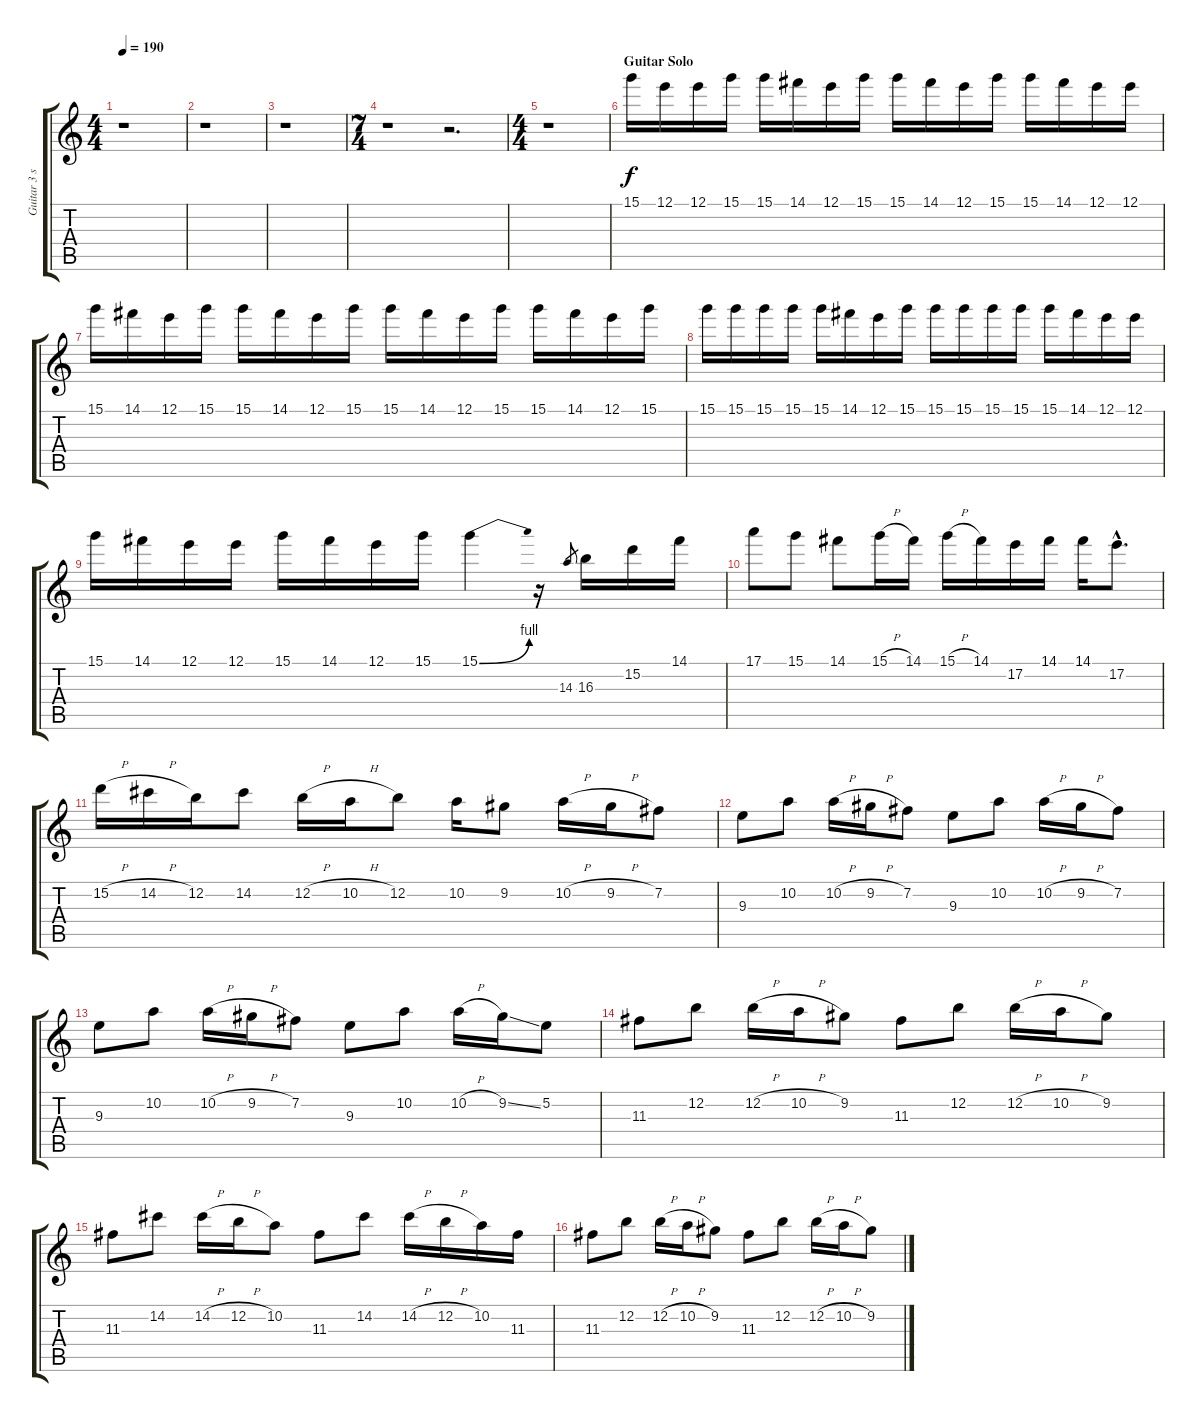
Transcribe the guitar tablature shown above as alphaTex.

\track ("Guitar 3 solo" "Guitar 3 s") {instrument distortionguitar}
\staff {score tabs}
\tuning (E4 B3 G3 D3 A2 E2) {hide}
\ts (4 4)
\tempo 190
\clef g2
\ks c
r.1{dy f} |
r.1 |
r.1 |
\ts (7 4)
r.1 r.2{d} |
\ts (4 4)
r.1 |
\section ("" "Guitar Solo")
15.1.16 12.1.16 12.1.16 15.1.16 15.1.16 14.1.16 12.1.16 15.1.16 15.1.16 14.1.16 12.1.16 15.1.16 15.1.16 14.1.16 12.1.16 12.1.16 |
15.1.16 14.1.16 12.1.16 15.1.16 15.1.16 14.1.16 12.1.16 15.1.16 15.1.16 14.1.16 12.1.16 15.1.16 15.1.16 14.1.16 12.1.16 15.1.16 |
15.1.16 15.1.16 15.1.16 15.1.16 15.1.16 14.1.16 12.1.16 15.1.16 15.1.16 15.1.16 15.1.16 15.1.16 15.1.16 14.1.16 12.1.16 12.1.16 |
15.1.16 14.1.16 12.1.16 12.1.16 15.1.16 14.1.16 12.1.16 15.1.16 15.1{be (bend 0 0 60 4)}.4 r.16 14.3.8{gr} 16.3.16 15.2.16 14.1.16 |
17.1.8 15.1.8 14.1.8 15.1{h}.16 14.1.16 15.1{h}.16 14.1.16 17.2.16 14.1.16 14.1.16 17.2{hac}.8{d} |
15.2{h}.16 14.2{h}.16 12.2.16 14.2.8 12.2{h}.16 10.2{h}.16 12.2.8 10.2.16 9.2.8 10.2{h}.16 9.2{h}.16 7.2.8 |
9.3.8 10.2.8 10.2{h}.16 9.2{h}.16 7.2.8 9.3.8 10.2.8 10.2{h}.16 9.2{h}.16 7.2.8 |
9.3.8 10.2.8 10.2{h}.16 9.2{h}.16 7.2.8 9.3.8 10.2.8 10.2{h}.16 9.2{ss}.16 5.2.8 |
11.3.8 12.2.8 12.2{h}.16 10.2{h}.16 9.2.8 11.3.8 12.2.8 12.2{h}.16 10.2{h}.16 9.2.8 |
11.3.8 14.2.8 14.2{h}.16 12.2{h}.16 10.2.8 11.3.8 14.2.8 14.2{h}.16 12.2{h}.16 10.2.16 11.3.16 |
11.3.8 12.2.8 12.2{h}.16 10.2{h}.16 9.2.8 11.3.8 12.2.8 12.2{h}.16 10.2{h}.16 9.2.8
